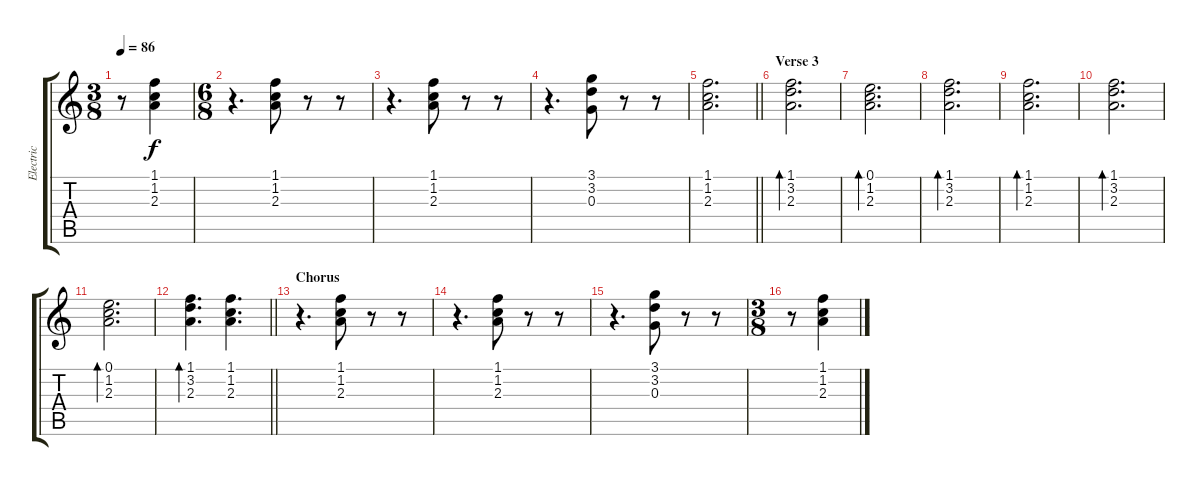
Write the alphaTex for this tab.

\track ("Electric" "Electric") {instrument overdrivenguitar}
\staff {score tabs}
\tuning (E4 B3 G3 D3 A2 E2) {hide}
\ts (3 8)
\tempo 86
\clef g2
\ks c
r.8{dy f} (1.1 1.2 2.3).4 |
\ts (6 8)
r.4{d} (1.1 1.2 2.3).8 r.8 r.8 |
r.4{d} (1.1 1.2 2.3).8 r.8 r.8 |
r.4{d} (3.1 3.2 0.3).8 r.8 r.8 |
\barLineRight lightlight
(1.1 1.2 2.3).2{d} |
\section ("" "Verse 3")
(1.1 3.2 2.3).2{d bd 240} |
(0.1 1.2 2.3).2{d bd 240} |
(1.1 3.2 2.3).2{d bd 240} |
(1.1 1.2 2.3).2{d bd 240} |
(1.1 3.2 2.3).2{d bd 240} |
(0.1 1.2 2.3).2{d bd 240} |
\barLineRight lightlight
(1.1 3.2 2.3).4{d bd 240} (1.1 1.2 2.3).4{d} |
\section ("" "Chorus")
r.4{d} (1.1 1.2 2.3).8 r.8 r.8 |
r.4{d} (1.1 1.2 2.3).8 r.8 r.8 |
r.4{d} (3.1 3.2 0.3).8 r.8 r.8 |
\ts (3 8)
r.8 (1.1 1.2 2.3).4
